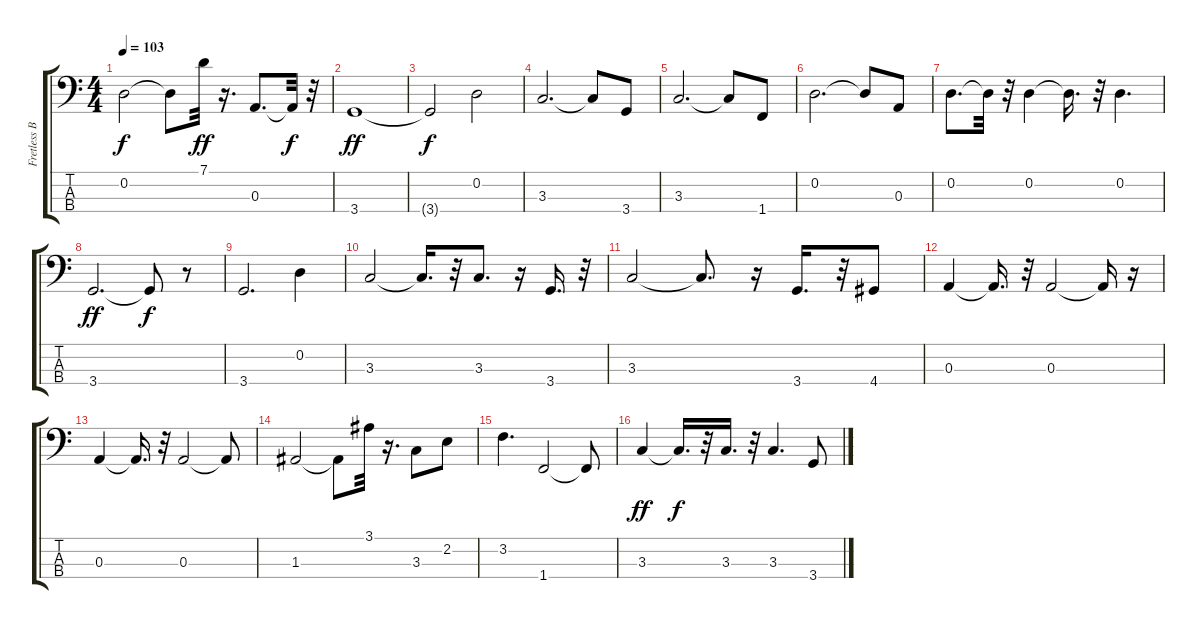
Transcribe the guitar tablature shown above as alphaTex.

\track ("Fretless Bass" "Fretless B") {instrument fretlessbass}
\staff {score tabs}
\tuning (G2 D2 A1 E1) {hide}
\ts (4 4)
\tempo 103
\clef f4
\ks c
0.2{t}.2{dy f} 0.2{t}.8 7.1.32{dy ff} r.16{d} 0.3.8{d} 0.3{t}.32{dy f} r.32 |
3.4.1{dy ff} |
3.4{t}.2{dy f} 0.2.2 |
3.3.2{d} 3.3{t}.8 3.4.8 |
3.3.2{d} 3.3{t}.8 1.4.8 |
0.2.2{d} 0.2{t}.8 0.3.8 |
0.2.8{d} 0.2{t}.32 r.32 0.2.4 0.2{t}.16{d} r.32 0.2.4{d} |
3.4.2{d dy ff} 3.4{t}.8{dy f} r.8 |
3.4.2{d} 0.2.4 |
3.3.2 3.3{t}.16{d} r.32 3.3.8{d} r.16 3.4.16{d} r.32 |
3.3.2 3.3{t}.8{d} r.16 3.4.16{d} r.32 4.4.8 |
0.3.4 0.3{t}.16{d} r.32 0.3.2 0.3{t}.16 r.16 |
0.3.4 0.3{t}.16{d} r.32 0.3.2 0.3{t}.8 |
1.3.2 1.3{t}.8 3.1.32 r.16{d} 3.3.8 2.2.8 |
3.2.4{d} 1.4.2 1.4{t}.8 |
3.3.4{dy ff} 3.3{t}.16{d dy f} r.32 3.3.16{d} r.32 3.3.4{d} 3.4.8
